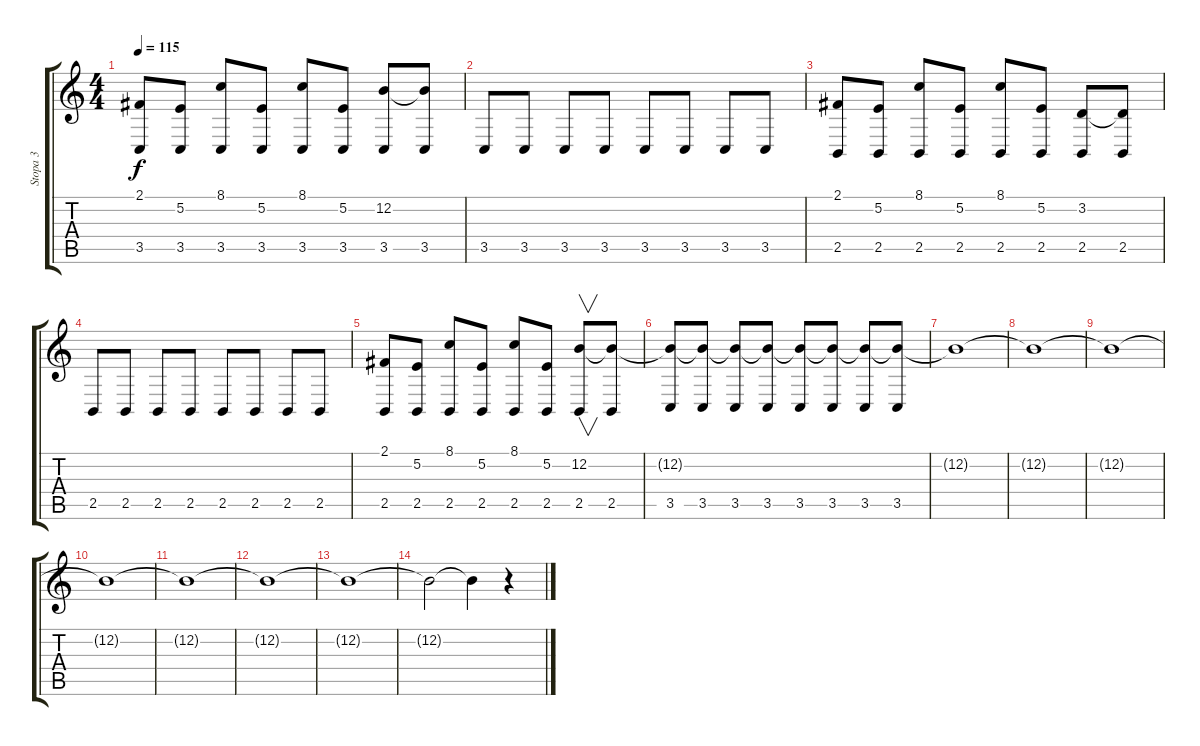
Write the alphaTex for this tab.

\track ("Stopa 3" "Stopa 3") {instrument pad6metallic}
\staff {score tabs}
\tuning (E4 B3 G3 D3 A2 E2) {hide}
\ts (4 4)
\tempo 115
\clef g2
\ks c
(2.1 3.5).8{dy f} (5.2 3.5).8 (8.1 3.5).8 (5.2 3.5).8 (8.1 3.5).8 (5.2 3.5).8 (12.2 3.5).8 (12.2{t} 3.5).8 |
3.5.8 3.5.8 3.5.8 3.5.8 3.5.8 3.5.8 3.5.8 3.5.8 |
(2.1 2.5).8 (5.2 2.5).8 (8.1 2.5).8 (5.2 2.5).8 (8.1 2.5).8 (5.2 2.5).8 (3.2 2.5).8 (3.2{t} 2.5).8 |
2.5.8 2.5.8 2.5.8 2.5.8 2.5.8 2.5.8 2.5.8 2.5.8 |
(2.1 2.5).8 (5.2 2.5).8 (8.1 2.5).8 (5.2 2.5).8 (8.1 2.5).8 (5.2 2.5).8 (12.2 2.5).8{v} (12.2{t} 2.5).8 |
(12.2{t} 3.5).8 (12.2{t} 3.5).8 (12.2{t} 3.5).8 (12.2{t} 3.5).8 (12.2{t} 3.5).8 (12.2{t} 3.5).8 (12.2{t} 3.5).8 (12.2{t} 3.5).8 |
12.2{t}.1 |
12.2{t}.1 |
12.2{t}.1 |
12.2{t}.1 |
12.2{t}.1 |
12.2{t}.1 |
12.2{t}.1 |
12.2{t}.2 12.2{t}.4 r.4
